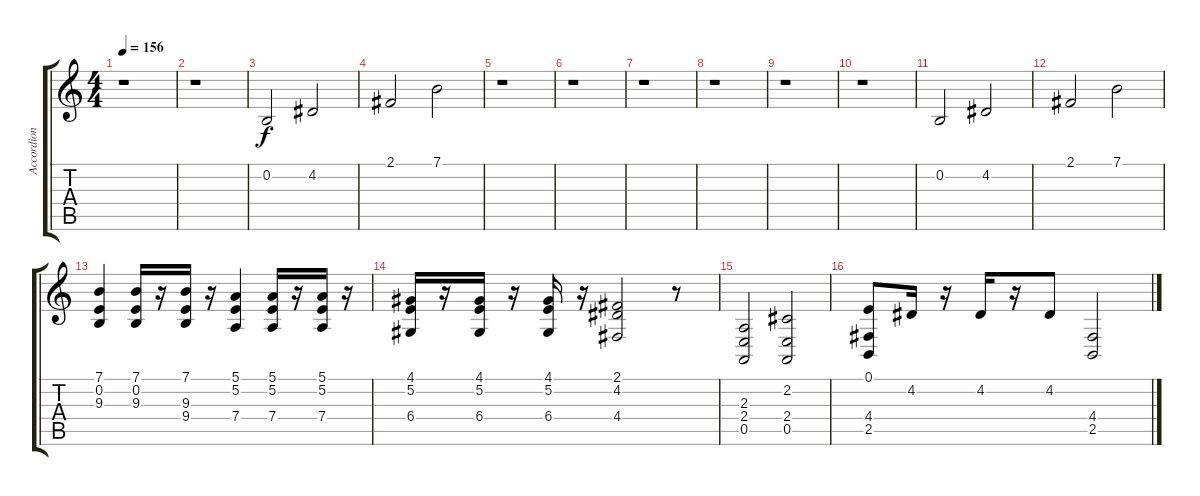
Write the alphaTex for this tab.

\track ("Accordion" "Accordion") {instrument accordion}
\staff {score tabs}
\tuning (E4 B3 G3 D3 A2 E2) {hide}
\ts (4 4)
\tempo 156
\clef g2
\ks c
r.1{dy f} |
r.1 |
0.2.2 4.2.2 |
2.1.2 7.1.2 |
r.1 |
r.1 |
r.1 |
r.1 |
r.1 |
r.1 |
0.2.2 4.2.2 |
2.1.2 7.1.2 |
(7.1 0.2 9.3).4 (7.1 0.2 9.3).16 r.16 (7.1 9.3 9.4).16 r.16 (5.1 5.2 7.4).4 (5.1 5.2 7.4).16 r.16 (5.1 5.2 7.4).16 r.16 |
(4.1 5.2 6.4).16 r.16 (4.1 5.2 6.4).16 r.16 (4.1 5.2 6.4).16 r.16 (2.1 4.2 4.4).2 r.8 |
(2.3 2.4 0.5).2 (2.2 2.4 0.5).2 |
(0.1 4.4 2.5).8 4.2.16 r.16 4.2.16 r.16 4.2.8 (4.4 2.5).2
